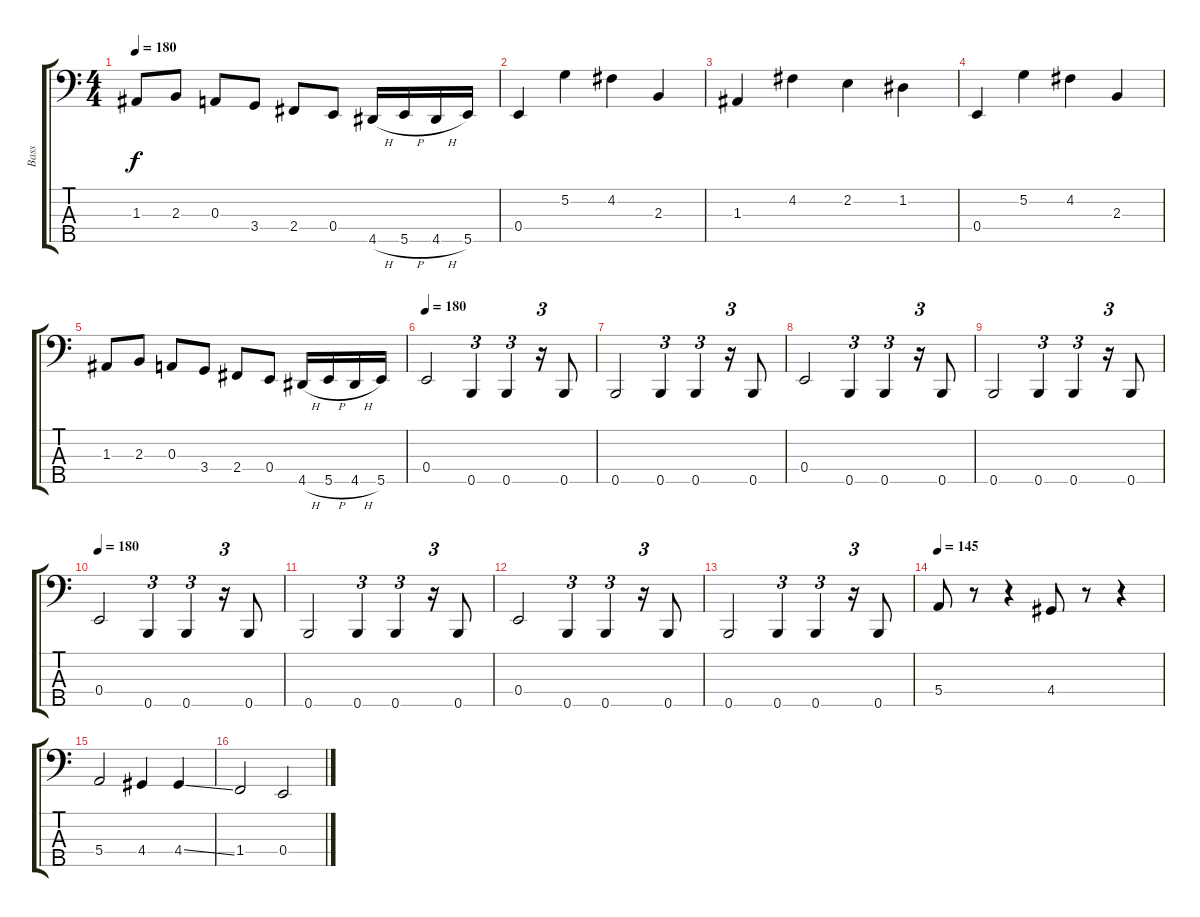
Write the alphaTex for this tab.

\track ("Bass" "Bass") {instrument electricbassfinger}
\staff {score tabs}
\tuning (G2 D2 A1 E1 B0) {hide}
\ts (4 4)
\tempo 180
\clef f4
\ks c
1.3.8{dy f} 2.3.8 0.3.8 3.4.8 2.4.8 0.4.8 4.5{h}.16 5.5{h}.16 4.5{h}.16 5.5.16 |
0.4.4 5.2.4 4.2.4 2.3.4 |
1.3.4 4.2.4 2.2.4 1.2.4 |
0.4.4 5.2.4 4.2.4 2.3.4 |
1.3.8 2.3.8 0.3.8 3.4.8 2.4.8 0.4.8 4.5{h}.16 5.5{h}.16 4.5{h}.16 5.5.16 |
\tempo 180
0.4.2 0.5.4{tu (3 2)} 0.5.4{tu (3 2)} r.16{tu (3 2)} 0.5.8 |
0.5.2 0.5.4{tu (3 2)} 0.5.4{tu (3 2)} r.16{tu (3 2)} 0.5.8 |
0.4.2 0.5.4{tu (3 2)} 0.5.4{tu (3 2)} r.16{tu (3 2)} 0.5.8 |
0.5.2 0.5.4{tu (3 2)} 0.5.4{tu (3 2)} r.16{tu (3 2)} 0.5.8 |
\tempo 180
0.4.2 0.5.4{tu (3 2)} 0.5.4{tu (3 2)} r.16{tu (3 2)} 0.5.8 |
0.5.2 0.5.4{tu (3 2)} 0.5.4{tu (3 2)} r.16{tu (3 2)} 0.5.8 |
0.4.2 0.5.4{tu (3 2)} 0.5.4{tu (3 2)} r.16{tu (3 2)} 0.5.8 |
0.5.2 0.5.4{tu (3 2)} 0.5.4{tu (3 2)} r.16{tu (3 2)} 0.5.8 |
\tempo 145
5.4.8 r.8 r.4 4.4.8 r.8 r.4 |
5.4.2 4.4.4 4.4{ss}.4 |
1.4.2 0.4.2
